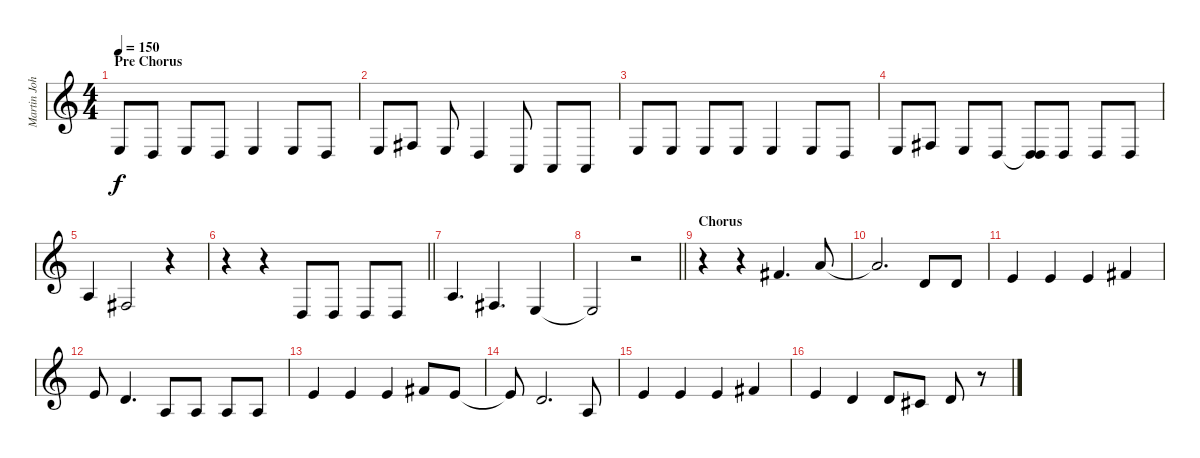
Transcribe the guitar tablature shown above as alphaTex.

\track ("Martin Johnson (Vocals)" "Martin Joh") {instrument clarinet}
\staff {score}
\tuning (E4 B3 G3 D3 A2 E2) {hide}
\ts (4 4)
\section ("" "Pre Chorus")
\tempo 150
\clef g2
\ks c
2.4.8{dy f} 0.4.8 2.4.8 0.4.8 2.4.4 2.4.8 0.4.8 |
2.4.8 4.4.8 2.4.8 0.4.4 0.5.8 0.5.8 0.5.8 |
2.4.8 2.4.8 2.4.8 2.4.8 2.4.4 2.4.8 0.4.8 |
2.4.8 4.4.8 2.4.8 0.4.8 (0.4{t} 5.5).8 0.4.8 0.4.8 0.4.8 |
7.4.4 4.4.2 r.4 |
\barLineRight lightlight
r.4 r.4 0.4.8 0.4.8 0.4.8 0.4.8 |
7.4.4{d} 4.4.4{d} 2.4.4 |
\barLineRight lightlight
2.4{t}.2 r.2 |
\section ("" "Chorus")
r.4{volume 15} r.4 2.1.4{d} 5.1.8 |
5.1{t}.2{d} 3.2.8 3.2.8 |
5.2.4 5.2.4 5.2.4 7.2.4 |
5.2.8 3.2.4{d} 2.3.8 2.3.8 2.3.8 2.3.8 |
5.2.4 5.2.4 5.2.4 7.2.8 5.2.8 |
5.2{t}.8 3.2.2{d} 2.3.8 |
5.2.4 5.2.4 5.2.4 7.2.4 |
5.2.4 3.2.4 3.2.8 2.2.8 3.2.8 r.8
